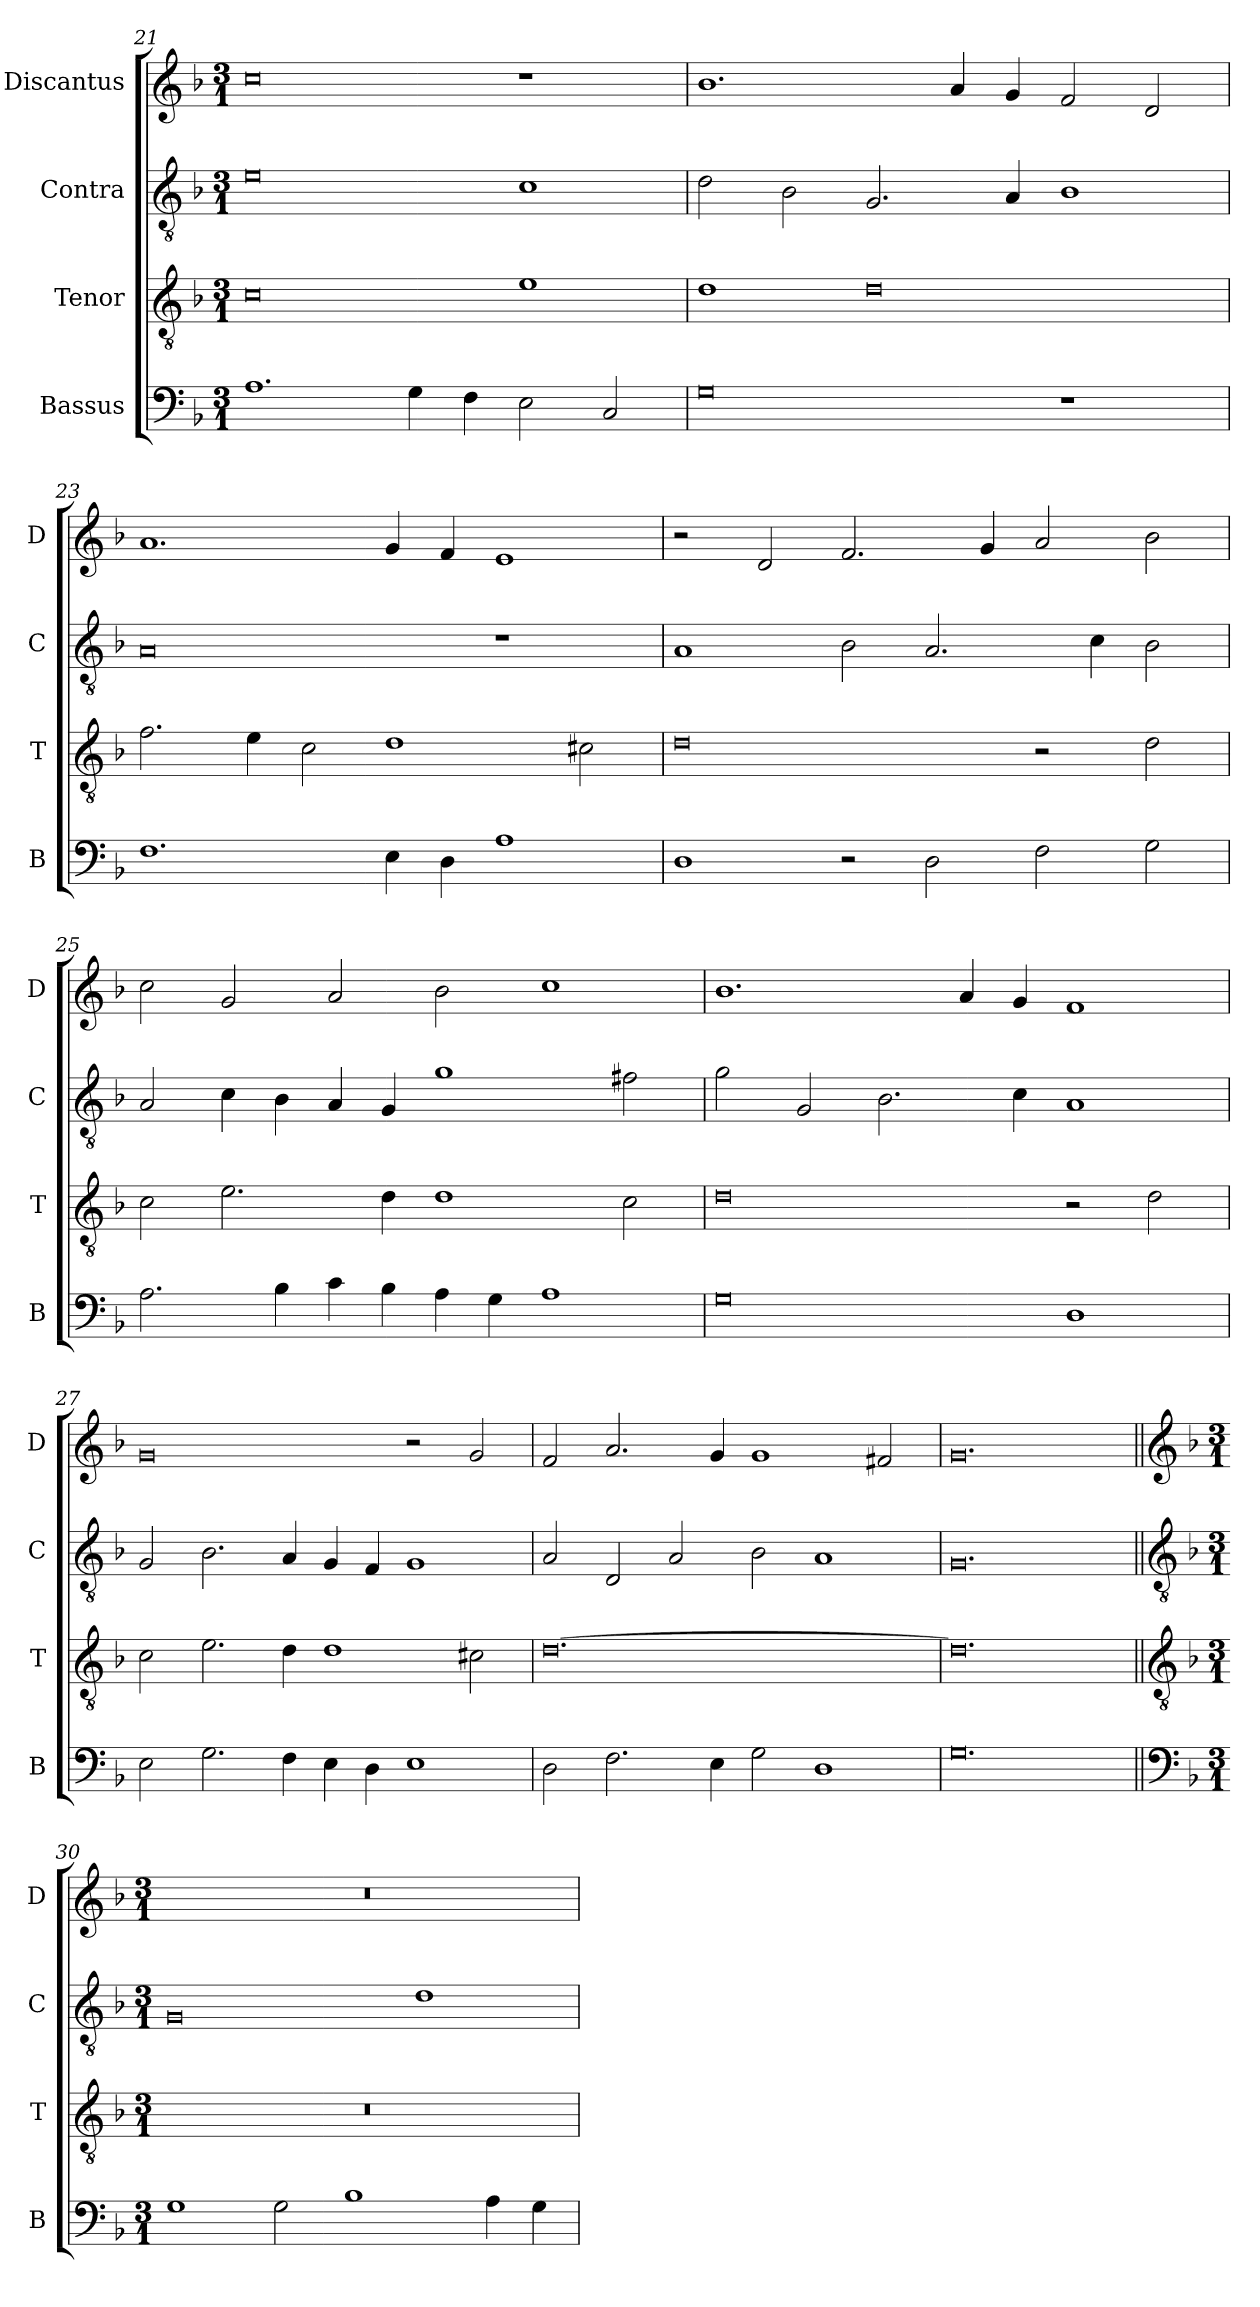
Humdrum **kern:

**kern	**kern	**kern	**kern
*part4	*part3	*part2	*part1
*staff4	*staff3	*staff2	*staff1
*I"Bassus	*I"Tenor	*I"Contra	*I"Discantus
*I'B	*I'T	*I'C	*I'D
*clefF4	*clefGv2	*clefGv2	*clefG2
*k[b-]	*k[b-]	*k[b-]	*k[b-]
*M3/1	*M3/1	*M3/1	*M3/1
=21	=21	=21	=21
1.A	0c	0e	0cc
4G\	.	.	.
4F\	.	.	.
2E\	1e	1c	1r
2C/	.	.	.
=22	=22	=22	=22
0G	1d	2d\	1.b-
.	.	2B-\	.
.	0d	2.G/	.
.	.	.	4a/
.	.	4A/	4g/
1r	.	1B-	2f/
.	.	.	2d/
=23	=23	=23	=23
1.F	2.f\	0A	1.a
.	4e\	.	.
.	2c\	.	.
4E\	1d	.	4g/
4D\	.	.	4f/
1A	.	1r	1e
.	2c#X\	.	.
=24	=24	=24	=24
1D	0d	1A	2r
.	.	.	2d/
2r	.	2B-\	2.f/
2D\	.	2.A/	.
.	.	.	4g/
2F\	2r	.	2a/
.	.	4c\	.
2G\	2d\	2B-\	2b-\
=25	=25	=25	=25
2.A\	2c\	2A/	2cc\
.	2.e\	4c\	2g/
4B-\	.	4B-\	.
4c\	.	4A/	2a/
4B-\	4d\	4G/	.
4A\	1d	1g	2b-\
4G\	.	.	.
1A	.	.	1cc
.	2c\	2f#X\	.
=26	=26	=26	=26
0G	0d	2g\	1.b-
.	.	2G/	.
.	.	2.B-\	.
.	.	.	4a/
.	.	4c\	4g/
1D	2r	1A	1f
.	2d\	.	.
=27	=27	=27	=27
2E\	2c\	2G/	0g
2.G\	2.e\	2.B-\	.
4F\	4d\	4A/	.
4E\	1d	4G/	.
4D\	.	4F/	.
1E	.	1G	2r
.	2c#X\	.	2g/
=28	=28	=28	=28
2D\	[0.d	2A/	2f/
2.F\	.	2D/	2.a/
.	.	2A/	.
4E\	.	.	4g/
2G\	.	2B-\	1g
1D	.	1A	.
.	.	.	2f#X/
=29	=29	=29	=29
0.G	0.d]	0.G	0.g
!!LO:LB:g=z
=30||	=30||	=30||	=30||
*clefF4	*clefGv2	*clefGv2	*clefG2
*k[b-]	*k[b-]	*k[b-]	*k[b-]
*M3/1	*M3/1	*M3/1	*M3/1
1G	0.r	0G	0.r
2G\	.	.	.
1B-	.	.	.
.	.	1d	.
4A\	.	.	.
4G\	.	.	.
=	=	=	=
*-	*-	*-	*-
